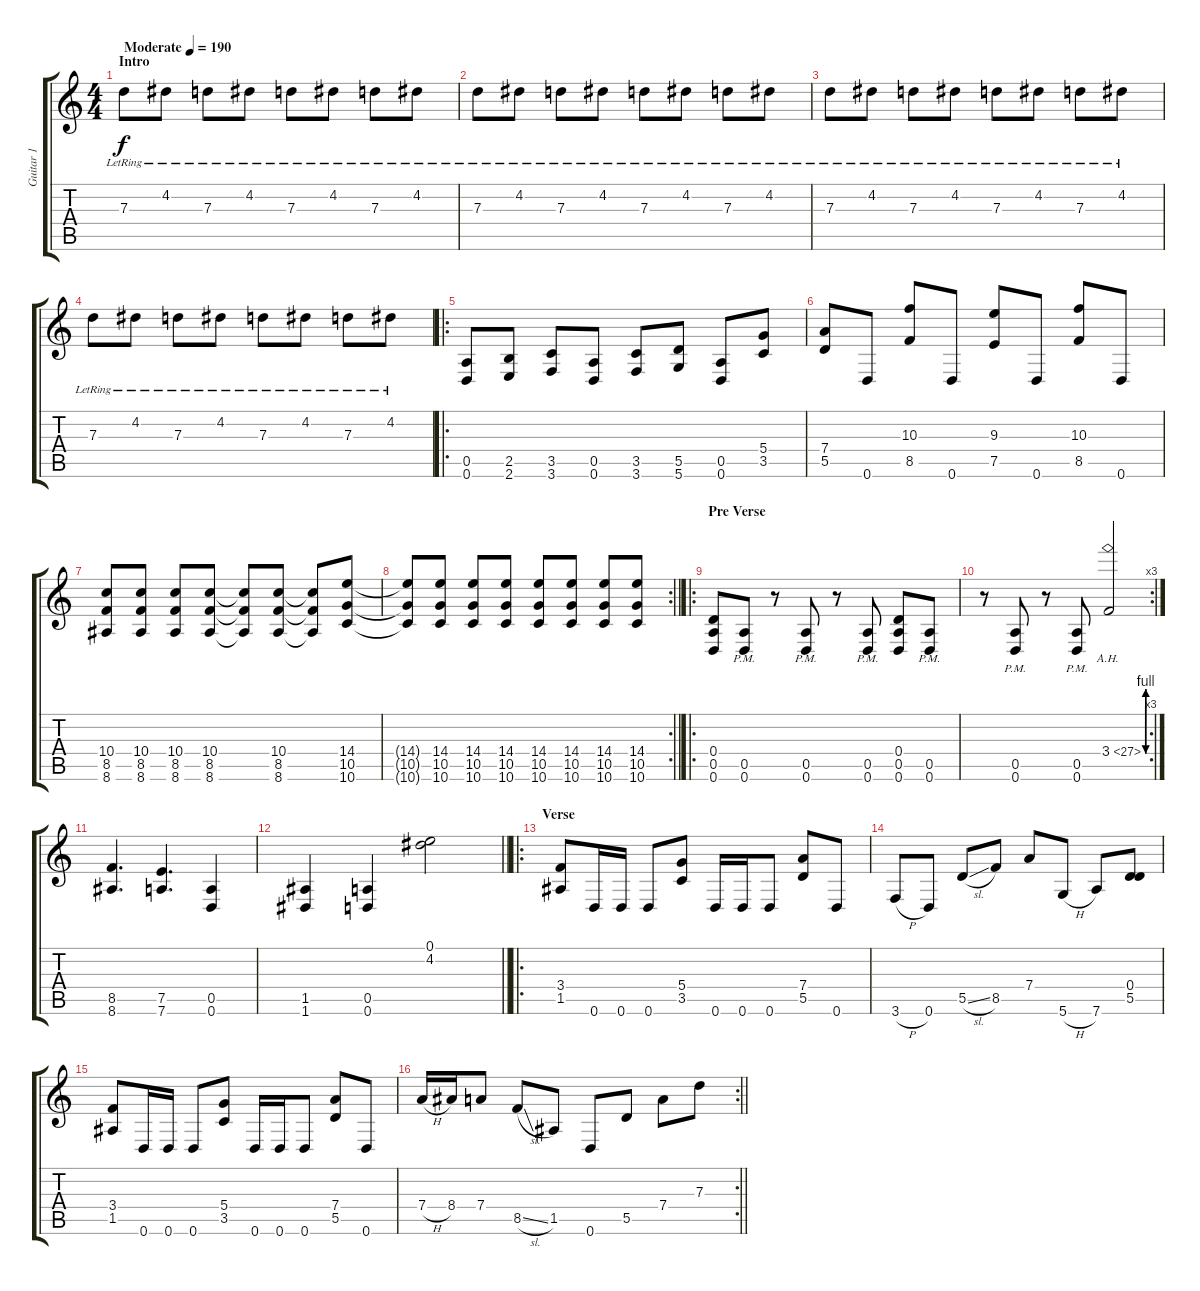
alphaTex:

\track ("Guitar 1" "Guitar 1") {instrument distortionguitar}
\staff {score tabs}
\tuning (E4 B3 G3 D3 A2 D2) {hide}
\ts (4 4)
\section ("" "Intro")
\tempo (190 "Moderate")
\clef g2
\ks c
7.3{lr}.8{dy f instrument distortionguitar} 4.2{lr}.8 7.3{lr}.8 4.2{lr}.8 7.3{lr}.8 4.2{lr}.8 7.3{lr}.8 4.2{lr}.8 |
7.3{lr}.8 4.2{lr}.8 7.3{lr}.8 4.2{lr}.8 7.3{lr}.8 4.2{lr}.8 7.3{lr}.8 4.2{lr}.8 |
7.3{lr}.8 4.2{lr}.8 7.3{lr}.8 4.2{lr}.8 7.3{lr}.8 4.2{lr}.8 7.3{lr}.8 4.2{lr}.8 |
7.3{lr}.8 4.2{lr}.8 7.3{lr}.8 4.2{lr}.8 7.3{lr}.8 4.2{lr}.8 7.3{lr}.8 4.2{lr}.8 |
\ro
(0.5 0.6).8 (2.5 2.6).8 (3.5 3.6).8 (0.5 0.6).8 (3.5 3.6).8 (5.5 5.6).8 (0.5 0.6).8 (5.4 3.5).8 |
(7.4 5.5).8 0.6.8 (10.3 8.5).8 0.6.8 (9.3 7.5).8 0.6.8 (10.3 8.5).8 0.6.8 |
(10.4 8.5 8.6).8 (10.4 8.5 8.6).8 (10.4 8.5 8.6).8 (10.4 8.5 8.6).8 (10.4{t} 8.5{t} 8.6{t}).8 (10.4 8.5 8.6).8 (10.4{t} 8.5{t} 8.6{t}).8 (14.4 10.5 10.6).8 |
\rc 2
\barLineRight lightlight
(14.4{t} 10.5{t} 10.6{t}).8 (14.4 10.5 10.6).8 (14.4 10.5 10.6).8 (14.4 10.5 10.6).8 (14.4 10.5 10.6).8 (14.4 10.5 10.6).8 (14.4 10.5 10.6).8 (14.4 10.5 10.6).8 |
\ro
\section ("" "Pre Verse")
(0.4 0.5 0.6).8 (0.5{pm} 0.6{pm}).8 r.8 (0.5{pm} 0.6{pm}).8 r.8 (0.5{pm} 0.6{pm}).8 (0.4 0.5 0.6).8 (0.5{pm} 0.6{pm}).8 |
\rc 3
r.8 (0.5{pm} 0.6{pm}).8 r.8 (0.5{pm} 0.6{pm}).8 3.4{be (custom 0 0 10 4 20 4 30 0 60 0) ah 24}.2 |
(8.5 8.6).4{d} (7.5 7.6).4{d} (0.5 0.6).4 |
\barLineRight lightlight
(1.5 1.6).4 (0.5 0.6).4 (0.1 4.2).2 |
\ro
\section ("" "Verse")
(3.4 1.5).8 0.6.16 0.6.16 0.6.8 (5.4 3.5).8 0.6.16 0.6.16 0.6.8 (7.4 5.5).8 0.6.8 |
3.6{h}.8 0.6.8 5.5{sl}.8 8.5.8 7.4.8 5.6{h}.8 7.6.8 (0.4 5.5).8 |
(3.4 1.5).8 0.6.16 0.6.16 0.6.8 (5.4 3.5).8 0.6.16 0.6.16 0.6.8 (7.4 5.5).8 0.6.8 |
\rc 2
\barLineRight lightlight
7.4{h}.16 8.4.16 7.4.8 8.5{sl}.8 1.5.8 0.6.8 5.5.8 7.4.8 7.3.8
